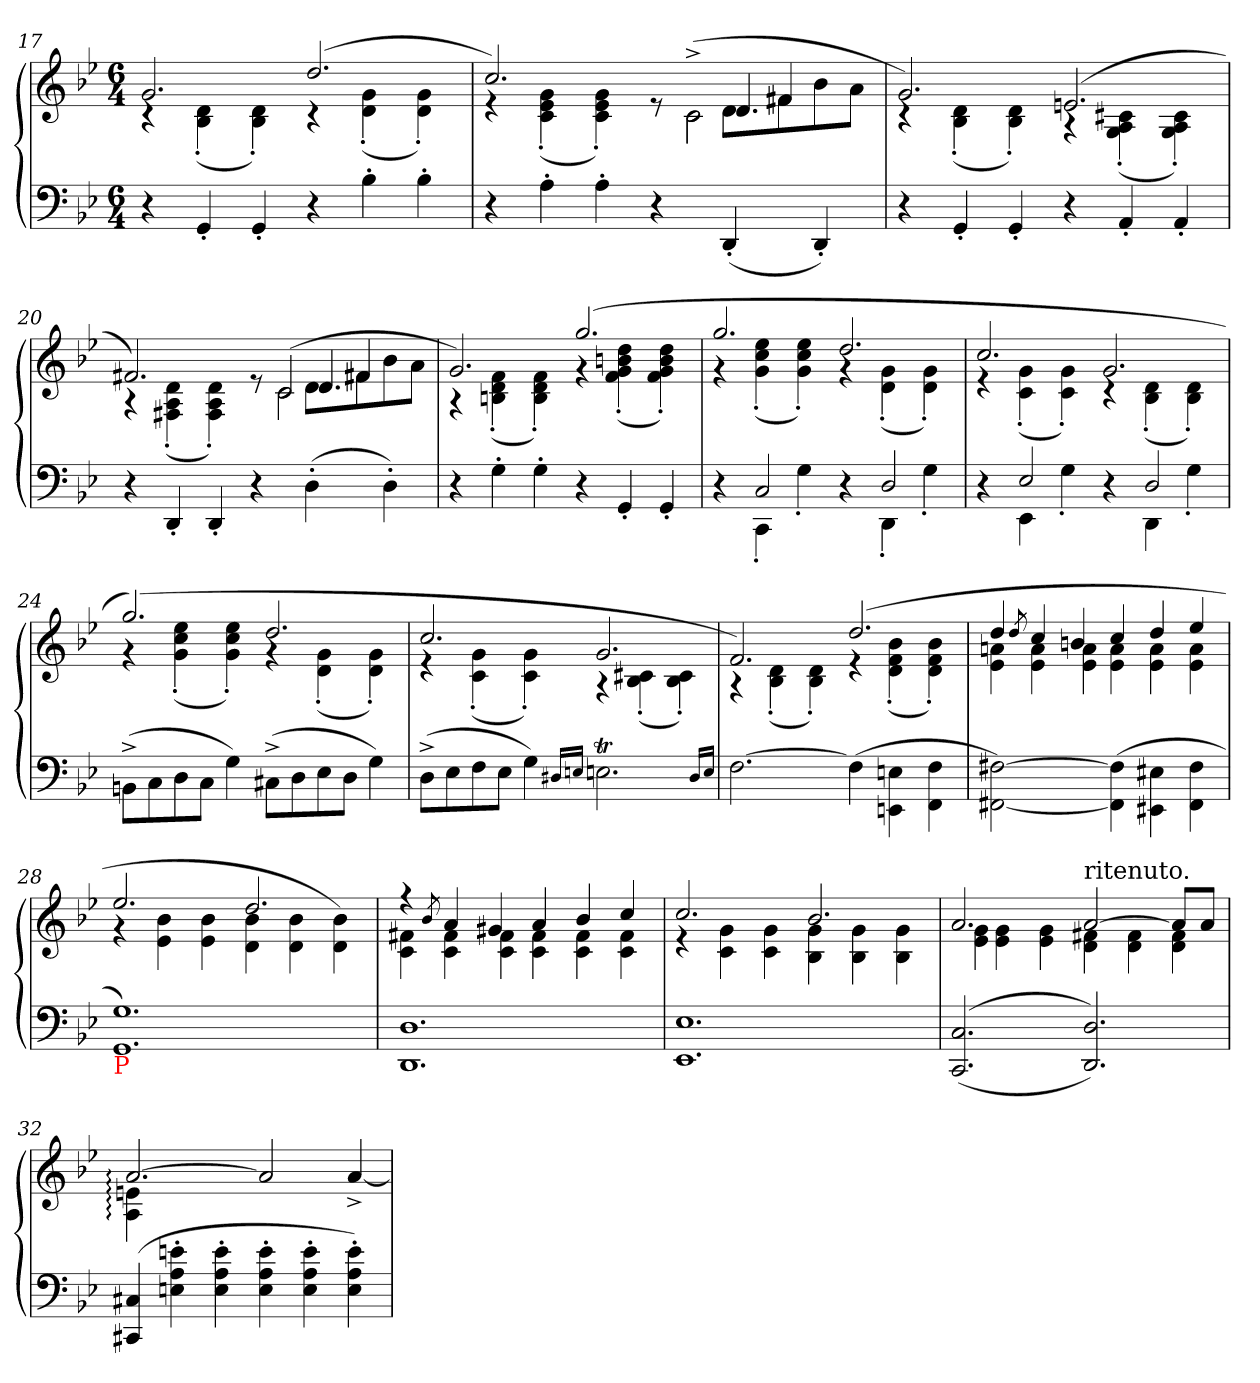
**kern	**kern
*part1	*part1
*staff2	*staff1
*clefF4	*clefG2
*k[b-e-]	*k[b-e-]
*g:	*g:
*M6/4	*M6/4
=17	=17
*	*^
4r	2.g	4rc
4GG'<	.	(>4d'> 4B-'>
4GG'<	.	4d'> 4B-'>)
4r	(>2.dd	4rc
4B-'>	.	(>4g'> 4d'>
4B-'>	.	4g'> 4d'>)
=18	=18	=18
*	*^	*^
4r	2.cc)	4re	2.ryy	2.ryy
4A'>	.	(>4g'>\ 4e-'>\ 4c'>\	.	.
4A'>	.	4g'> 4e-'> 4c'>)	.	.
4r	8re	8ryy	4ryy	4.ryy
!	!	!LO:N:vis=2	!	!
.	(>2c^<\	8c\	.	.
(<4DD'<	.	8dL	4.d/	.
.	.	8f#X	.	4f#X/
4DD'<)	.	8b-	.	.
.	8ryy	8aJ	8ryy	8ryy
*	*	*v	*v	*v
=19	=19	=19
4r	2.g)	4rc
4GG'<	.	(>4d'> 4B-'>
4GG'<	.	4d'> 4B-'>)
4r	(>2.en	4rA
4AA'<	.	(>4c#X'> 4A'> 4G'>
4AA'<	.	4c#'> 4A'> 4G'>)
=20	=20	=20
*	*^	*^
4r	2.f#X)	4rA	2.ryy	2.ryy
4DD'<	.	(>4d'>\ 4A'>\ 4F#X'>\	.	.
4DD'<	.	4d'>\ 4A'>\ 4F#'>\)	.	.
4r	8re	8ryy	4ryy	4.ryy
!	!	!LO:N:vis=2	!	!
.	(>2c/	8c\	.	.
(>4D'>	.	8dL	4.d/	.
.	.	8f#X	.	4f#X/
4D'>)	.	8b-	.	.
.	8ryy	8aJ	8ryy	8ryy
*	*	*v	*v	*v
=21	=21	=21
4r	2.g)	4rA
4G'>	.	(>4f'> 4d'> 4Bn'>
4G'>	.	4f'> 4d'> 4B'>)
4r	(>2.gg	4rg
4GG'<	.	(>4dd'> 4bn'> 4g'> 4f'>
4GG'<	.	4dd'> 4b'> 4g'> 4f'>)
=22	=22	=22
*^	*	*
4r	4ryy	2.gg	4r
2C/	4CC'>	.	(>4ee-'> 4cc'> 4g'>
.	4G'>	.	4ee-'> 4cc'> 4g'>)
4r	4ryy	2.dd	4rg
2D/	4DD'>	.	(>4g'> 4d'>
.	4G'>	.	4g'> 4d'>)
=23	=23	=23	=23
4r	4ryy	2.cc	4re
2E-/	4EE-	.	(>4g'> 4c'>
.	4G'>	.	4g'> 4c'>)
4r	4ryy	2.g	4rc
2D/	4DD	.	(>4d'> 4B-'>
.	4G'>	.	4d'> 4B-'>)
*v	*v	*	*
=24	=24	=24
(>8BBn^<\L	(>2.gg)	4r
8C	.	.
8D	.	(>4ee-'> 4cc'> 4g'>
8CJ	.	.
4G)	.	4ee-'> 4cc'> 4g'>)
(>8C#X^<L	2.dd	4rg
8D	.	.
8E-	.	(>4g'> 4d'>
8DJ	.	.
4G)	.	4g'> 4d'>)
=25	=25	=25
(>8D^<L	2.cc	4re
8E-	.	.
8F	.	(>4g'> 4c'>
8E-J	.	.
4G)	.	4g'> 4c'>)
16qqD#X/LL	.	.
16qqEn/JJ	.	.
2.Et	2.g	4rA
.	.	(>4c#X'> 4B-'>
.	.	4c#'> 4B-'>)
16qqD#/LL	.	.
16qqE/JJ	.	.
=26	=26	=26
[2.F	2.f)	4rA
.	.	(>4d'> 4B-'>
.	.	4d'> 4B-'>)
(>4F]	(>2.dd	4re
4En\ 4EEn\	.	(>4b-'> 4f'> 4d'>
4F\ 4FF\	.	4b-'> 4f'> 4d'>)
=27	=27	=27
!LO:N:vis=2	!	!
[2.F#X\ [2.FF#X\)	4dd	4an 4e-
.	8qdd/	.
.	4cc	4a 4e-
.	4bn	4a 4e-
(>4F#]\ 4FF#]\	4cc	4a 4e-
4E#X\ 4EE#X\	4dd	4a 4e-
4F#\ 4FF#\	4ee-	4a 4e-
=28	=28	=28
!LO:TX:b:color=red:t=P	!	!
1.G 1.GG)	2.ee-	4rg
.	.	4b- 4e-
.	.	4b- 4e-
.	2.dd	4b- 4d
.	.	4b- 4d
.	.	4b- 4d)
=29	=29	=29
1.D 1.DD	4rff	4f#X 4c
.	8qb-/	.
.	4a	4f# 4c
.	4g#X	4f# 4c
.	4a	4f# 4c
.	4b-	4f# 4c
.	4cc	4f# 4c
=30	=30	=30
1.E- 1.EE-	2.cc	4re
.	.	4g 4c
.	.	4g 4c
.	2.b-	4g 4B-
.	.	4g 4B-
.	.	4g 4B-
=31	=31	=31
(<(>2.C 2.CC	(>2.a	4g 4e-
.	.	4g 4e-
.	.	4g 4e-
!	!LO:TX:a:t=ritenuto.	!
2.D 2.DD))	[2a	4f#X 4d
.	.	4f# 4d
.	8aL]	4f# 4d
.	8aJ	.
=32	=32	=32
(>4C#X 4CC#X	[2.a:	4en: 4A:
4en'> 4A'> 4En'>	.	4ryy
4e'> 4A'> 4E'>	.	4ryy
4e'> 4A'> 4E'>	2a]	2.ryy
4e'> 4A'> 4E'>	.	.
4e' 4A' 4E')	[4a^>	.
*	*v	*v
=	=
*-	*-
